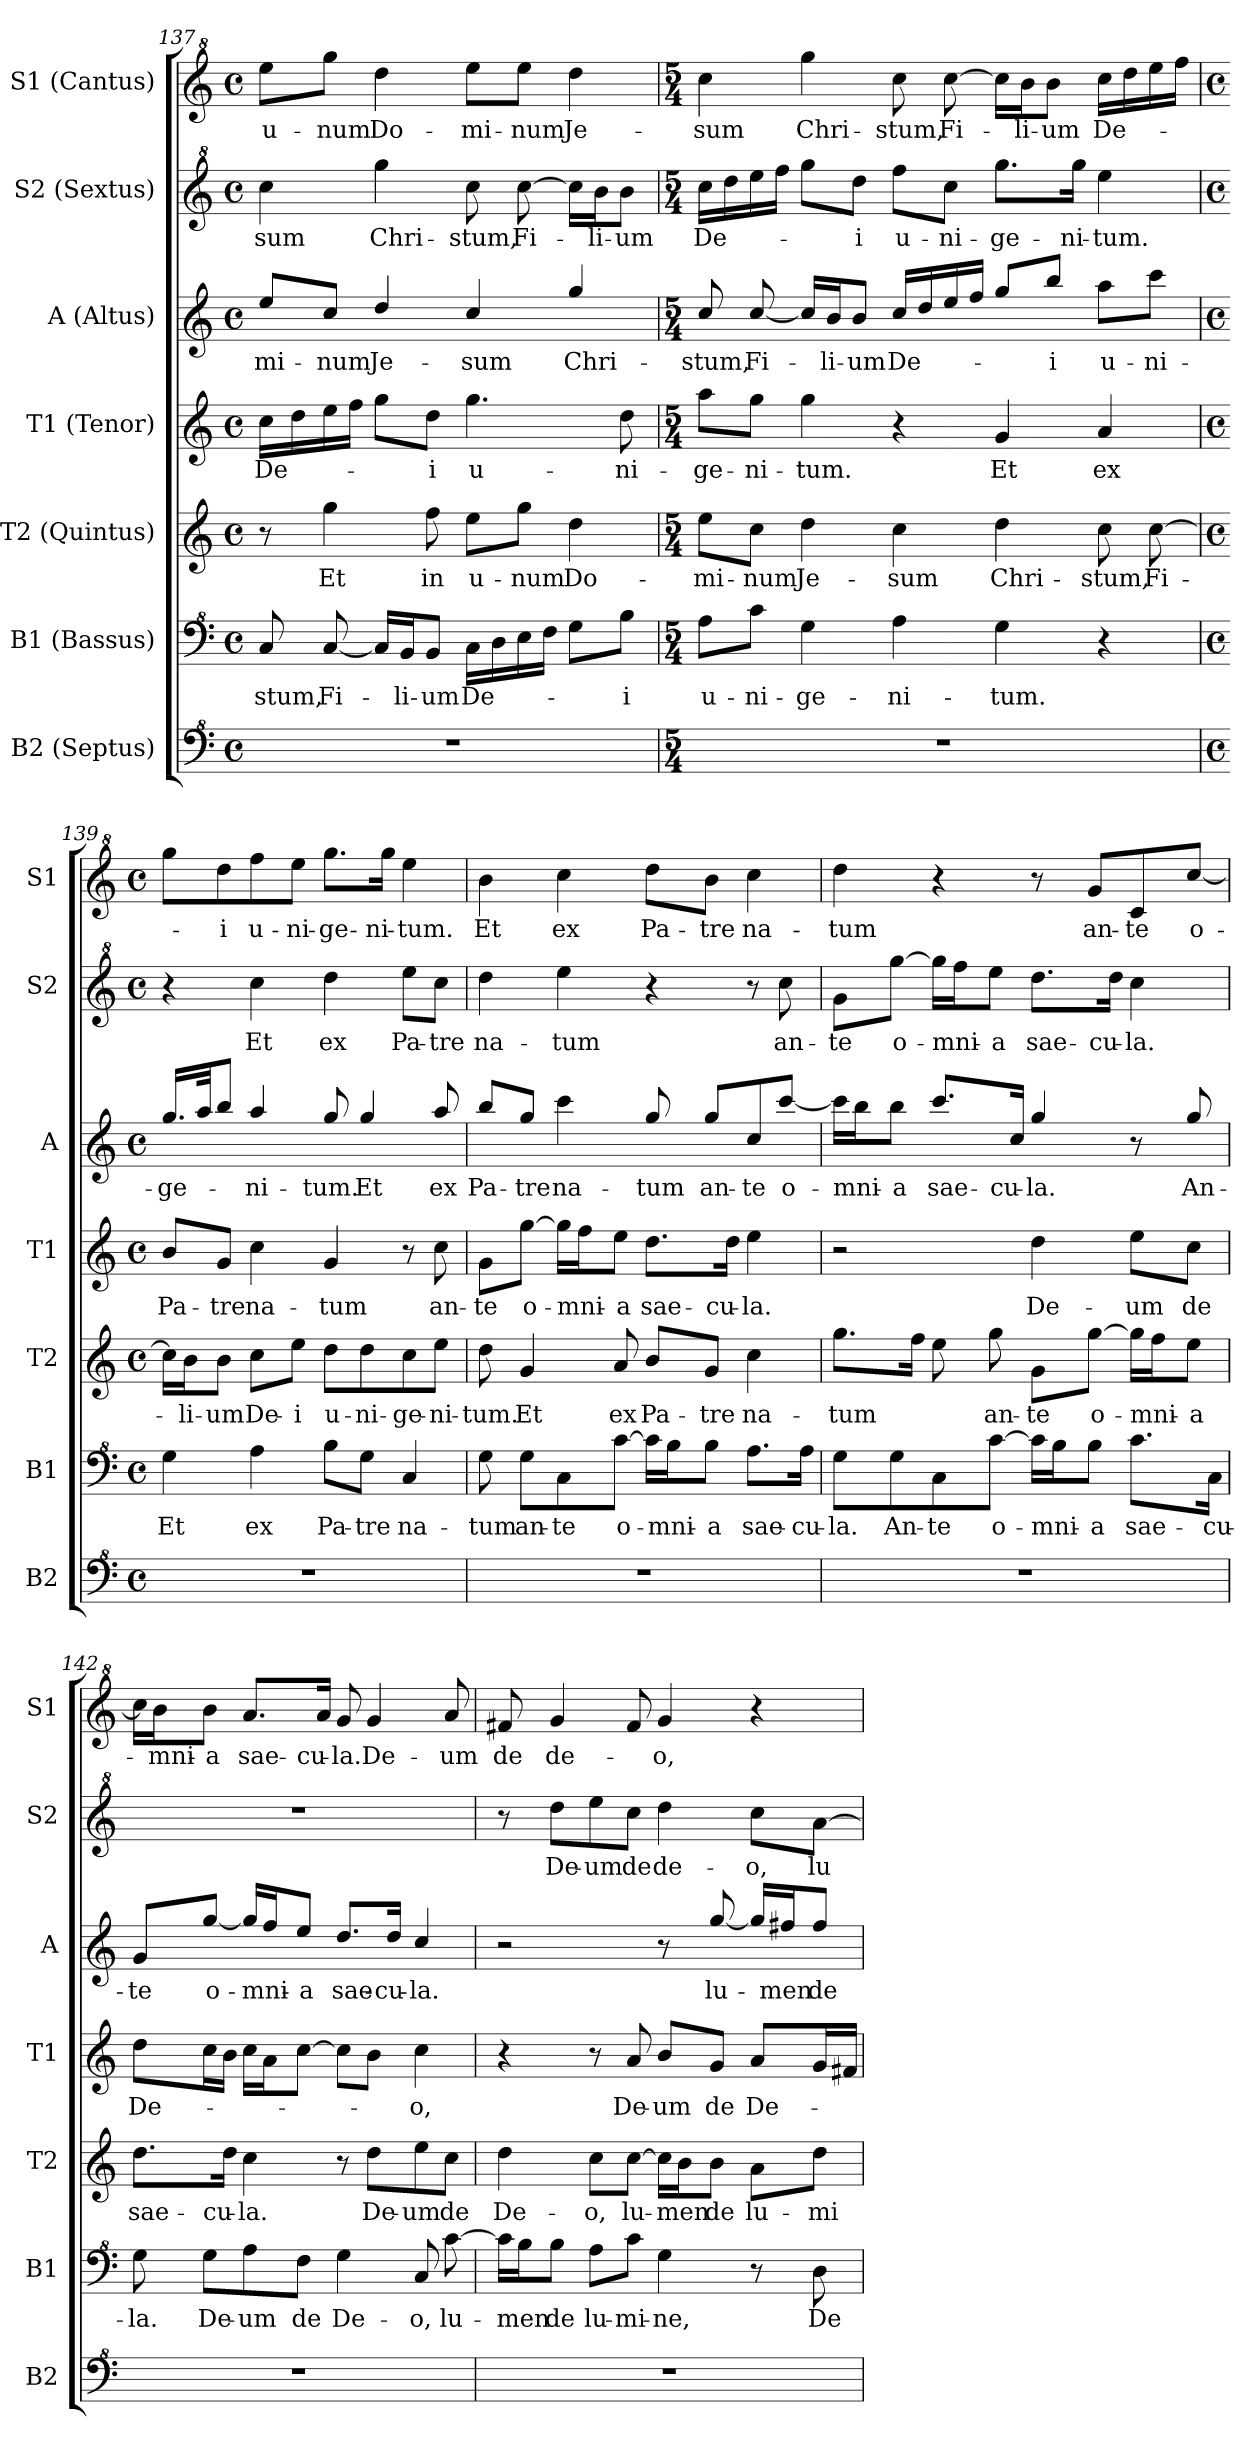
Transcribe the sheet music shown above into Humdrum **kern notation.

**kern	**kern	**text	**kern	**text	**kern	**text	**kern	**text	**kern	**text	**kern	**text
*part7	*part6	*part6	*part5	*part5	*part4	*part4	*part3	*part3	*part2	*part2	*part1	*part1
*staff7	*staff6	*staff6	*staff5	*staff5	*staff4	*staff4	*staff3	*staff3	*staff2	*staff2	*staff1	*staff1
*I"B2 (Septus)	*I"B1 (Bassus)	*	*I"T2 (Quintus)	*	*I"T1 (Tenor)	*	*I"A (Altus)	*	*I"S2 (Sextus)	*	*I"S1 (Cantus)	*
*I'B2	*I'B1	*	*I'T2	*	*I'T1	*	*I'A	*	*I'S2	*	*I'S1	*
*clefF^4	*clefF^4	*	*clefG2	*	*clefG2	*	*clefG2	*	*clefG^2	*	*clefG^2	*
*k[]	*k[]	*	*k[]	*	*k[]	*	*k[]	*	*k[]	*	*k[]	*
*M4/4	*M4/4	*	*M4/4	*	*M4/4	*	*M4/4	*	*M4/4	*	*M4/4	*
*met(c)	*met(c)	*	*met(c)	*	*met(c)	*	*met(c)	*	*met(c)	*	*met(c)	*
=137	=137	=137	=137	=137	=137	=137	=137	=137	=137	=137	=137	=137
!	!	!LO:LY:b	!	!	!	!LO:LY:b	!	!LO:LY:b	!	!LO:LY:b	!	!LO:LY:b
1r	8c/	-stum,	8r	.	16cc\LL	De-	8ee/L	-mi-	4ccc\	-sum	8eee\L	u-
.	.	.	.	.	16dd\	.	.	.	.	.	.	.
!	!	!LO:LY:b	!	!LO:LY:b	!	!	!	!LO:LY:b	!	!	!	!LO:LY:b
.	[8c/	Fi-	4gg\	Et	16ee\	.	8cc/J	-num	.	.	8ggg\J	-num
.	.	.	.	.	16ff\JJ	.	.	.	.	.	.	.
!	!	!	!	!	!	!	!	!LO:LY:b	!	!LO:LY:b	!	!LO:LY:b
.	16c/LL]	.	.	.	8gg\L	.	4dd/	Je-	4ggg\	Chri-	4ddd\	Do-
!	!	!LO:LY:b	!	!	!	!	!	!	!	!	!	!
.	16B/J	-li-	.	.	.	.	.	.	.	.	.	.
!	!	!LO:LY:b	!	!LO:LY:b	!	!LO:LY:b	!	!	!	!	!	!
.	8B/J	-um	8ff\	in	8dd\J	-i	.	.	.	.	.	.
!	!	!LO:LY:b	!	!LO:LY:b	!	!LO:LY:b	!	!LO:LY:b	!	!LO:LY:b	!	!LO:LY:b
.	16c\LL	De-	8ee\L	u-	4.gg\	u-	4cc/	-sum	8ccc\	-stum,	8eee\L	-mi-
.	16d\	.	.	.	.	.	.	.	.	.	.	.
!	!	!	!	!LO:LY:b	!	!	!	!	!	!LO:LY:b	!	!LO:LY:b
.	16e\	.	8gg\J	-num	.	.	.	.	[8ccc\	Fi-	8eee\J	-num
.	16f\JJ	.	.	.	.	.	.	.	.	.	.	.
!	!	!	!	!LO:LY:b	!	!	!	!LO:LY:b	!	!	!	!LO:LY:b
.	8g\L	.	4dd\	Do-	.	.	4gg/	Chri-	16ccc\LL]	.	4ddd\	Je-
!	!	!	!	!	!	!	!	!	!	!LO:LY:b	!	!
.	.	.	.	.	.	.	.	.	16bb\J	-li-	.	.
!	!	!LO:LY:b	!	!	!	!LO:LY:b	!	!	!	!LO:LY:b	!	!
.	8b\J	-i	.	.	8dd\	-ni-	.	.	8bb\J	-um	.	.
!!LO:PB:g=z
=138	=138	=138	=138	=138	=138	=138	=138	=138	=138	=138	=138	=138
*M5/4	*M5/4	*	*M5/4	*	*M5/4	*	*M5/4	*	*M5/4	*	*M5/4	*
!	!	!LO:LY:b	!	!LO:LY:b	!	!LO:LY:b	!	!LO:LY:b	!	!LO:LY:b	!	!LO:LY:b
4%5r	8a\L	u-	8ee\L	-mi-	8aa\L	-ge-	8cc/	-stum,	16ccc\LL	De-	4ccc\	-sum
.	.	.	.	.	.	.	.	.	16ddd\	.	.	.
!	!	!LO:LY:b	!	!LO:LY:b	!	!LO:LY:b	!	!LO:LY:b	!	!	!	!
.	8cc\J	-ni-	8cc\J	-num	8gg\J	-ni-	[8cc/	Fi-	16eee\	.	.	.
.	.	.	.	.	.	.	.	.	16fff\JJ	.	.	.
!	!	!LO:LY:b	!	!LO:LY:b	!	!LO:LY:b	!	!	!	!	!	!LO:LY:b
.	4g\	-ge-	4dd\	Je-	4gg\	-tum.	16cc/LL]	.	8ggg\L	.	4ggg\	Chri-
!	!	!	!	!	!	!	!	!LO:LY:b	!	!	!	!
.	.	.	.	.	.	.	16b/J	-li-	.	.	.	.
!	!	!	!	!	!	!	!	!LO:LY:b	!	!LO:LY:b	!	!
.	.	.	.	.	.	.	8b/J	-um	8ddd\J	-i	.	.
!	!	!LO:LY:b	!	!LO:LY:b	!	!	!	!LO:LY:b	!	!LO:LY:b	!	!LO:LY:b
.	4a\	-ni-	4cc\	-sum	4r	.	16cc/LL	De-	8fff\L	u-	8ccc\	-stum,
.	.	.	.	.	.	.	16dd/	.	.	.	.	.
!	!	!	!	!	!	!	!	!	!	!LO:LY:b	!	!LO:LY:b
.	.	.	.	.	.	.	16ee/	.	8ccc\J	-ni-	[8ccc\	Fi-
.	.	.	.	.	.	.	16ff/JJ	.	.	.	.	.
!	!	!LO:LY:b	!	!LO:LY:b	!	!LO:LY:b	!	!	!	!LO:LY:b	!	!
.	4g\	-tum.	4dd\	Chri-	4g/	Et	8gg/L	.	8.ggg\L	-ge-	16ccc\LL]	.
!	!	!	!	!	!	!	!	!	!	!	!	!LO:LY:b
.	.	.	.	.	.	.	.	.	.	.	16bb\J	-li-
!	!	!	!	!	!	!	!	!LO:LY:b	!	!	!	!LO:LY:b
.	.	.	.	.	.	.	8bb/J	-i	.	.	8bb\J	-um
!	!	!	!	!	!	!	!	!	!	!LO:LY:b	!	!
.	.	.	.	.	.	.	.	.	16ggg\Jk	-ni-	.	.
!	!	!	!	!LO:LY:b	!	!LO:LY:b	!	!LO:LY:b	!	!LO:LY:b	!	!LO:LY:b
.	4r	.	8cc\	-stum,	4a/	ex	8aa\L	u-	4eee\	-tum.	16ccc\LL	De-
.	.	.	.	.	.	.	.	.	.	.	16ddd\	.
!	!	!	!	!LO:LY:b	!	!	!	!LO:LY:b	!	!	!	!
.	.	.	[8cc\	Fi-	.	.	8ccc\J	-ni-	.	.	16eee\	.
.	.	.	.	.	.	.	.	.	.	.	16fff\JJ	.
=139	=139	=139	=139	=139	=139	=139	=139	=139	=139	=139	=139	=139
*M4/4	*M4/4	*	*M4/4	*	*M4/4	*	*M4/4	*	*M4/4	*	*M4/4	*
*met(c)	*met(c)	*	*met(c)	*	*met(c)	*	*met(c)	*	*met(c)	*	*met(c)	*
!	!	!LO:LY:b	!	!	!	!LO:LY:b	!	!LO:LY:b	!	!	!	!
1r	4g\	Et	16cc\LL]	.	8b/L	Pa-	16.gg/LL	-ge-	4r	.	8ggg\L	.
!	!	!	!	!LO:LY:b	!	!	!	!	!	!	!	!
.	.	.	16b\J	-li-	.	.	.	.	.	.	.	.
.	.	.	.	.	.	.	32aa/JK	.	.	.	.	.
!	!	!	!	!LO:LY:b	!	!LO:LY:b	!	!	!	!	!	!LO:LY:b
.	.	.	8b\J	-um	8g/J	-tre	8bb/J	.	.	.	8ddd\	-i
!	!	!LO:LY:b	!	!LO:LY:b	!	!LO:LY:b	!	!LO:LY:b	!	!LO:LY:b	!	!LO:LY:b
.	4a\	ex	8cc\L	De-	4cc\	na-	4aa/	-ni-	4ccc\	Et	8fff\	u-
!	!	!	!	!LO:LY:b	!	!	!	!	!	!	!	!LO:LY:b
.	.	.	8ee\J	-i	.	.	.	.	.	.	8eee\J	-ni-
!	!	!LO:LY:b	!	!LO:LY:b	!	!LO:LY:b	!	!LO:LY:b	!	!LO:LY:b	!	!LO:LY:b
.	8b\L	Pa-	8dd\L	u-	4g/	-tum	8gg/	-tum.	4ddd\	ex	8.ggg\L	-ge-
!	!	!LO:LY:b	!	!LO:LY:b	!	!	!	!LO:LY:b	!	!	!	!
.	8g\J	-tre	8dd\	-ni-	.	.	4gg/	Et	.	.	.	.
!	!	!	!	!	!	!	!	!	!	!	!	!LO:LY:b
.	.	.	.	.	.	.	.	.	.	.	16ggg\Jk	-ni-
!	!	!LO:LY:b	!	!LO:LY:b	!	!	!	!	!	!LO:LY:b	!	!LO:LY:b
.	4c/	na-	8cc\	-ge-	8r	.	.	.	8eee\L	Pa-	4eee\	-tum.
!	!	!	!	!LO:LY:b	!	!LO:LY:b	!	!LO:LY:b	!	!LO:LY:b	!	!
.	.	.	8ee\J	-ni-	8cc\	an-	8aa/	ex	8ccc\J	-tre	.	.
=140	=140	=140	=140	=140	=140	=140	=140	=140	=140	=140	=140	=140
!	!	!LO:LY:b	!	!LO:LY:b	!	!LO:LY:b	!	!LO:LY:b	!	!LO:LY:b	!	!LO:LY:b
1r	8g\	-tum	8dd\	-tum.	8g\L	-te	8bb/L	Pa-	4ddd\	na-	4bb\	Et
!	!	!LO:LY:b	!	!LO:LY:b	!	!LO:LY:b	!	!LO:LY:b	!	!	!	!
.	8g\L	an-	4g/	Et	[8gg\J	o-	8gg/J	-tre	.	.	.	.
!	!	!LO:LY:b	!	!	!	!	!	!LO:LY:b	!	!LO:LY:b	!	!LO:LY:b
.	8c\	-te	.	.	16gg\LL]	.	4ccc\	na-	4eee\	-tum	4ccc\	ex
!	!	!	!	!	!	!LO:LY:b	!	!	!	!	!	!
.	.	.	.	.	16ff\J	-mni-	.	.	.	.	.	.
!	!	!LO:LY:b	!	!LO:LY:b	!	!LO:LY:b	!	!	!	!	!	!
.	[8cc\J	o-	8a/	ex	8ee\J	-a	.	.	.	.	.	.
!	!	!	!	!LO:LY:b	!	!LO:LY:b	!	!LO:LY:b	!	!	!	!LO:LY:b
.	16cc\LL]	.	8b/L	Pa-	8.dd\L	sae-	8gg/	-tum	4r	.	8ddd\L	Pa-
!	!	!LO:LY:b	!	!	!	!	!	!	!	!	!	!
.	16b\J	-mni-	.	.	.	.	.	.	.	.	.	.
!	!	!LO:LY:b	!	!LO:LY:b	!	!	!	!LO:LY:b	!	!	!	!LO:LY:b
.	8b\J	-a	8g/J	-tre	.	.	8gg/L	an-	.	.	8bb\J	-tre
!	!	!	!	!	!	!LO:LY:b	!	!	!	!	!	!
.	.	.	.	.	16dd\Jk	-cu-	.	.	.	.	.	.
!	!	!LO:LY:b	!	!LO:LY:b	!	!LO:LY:b	!	!LO:LY:b	!	!	!	!LO:LY:b
.	8.a\L	sae-	4cc\	na-	4ee\	-la.	8cc/	-te	8r	.	4ccc\	na-
!	!	!	!	!	!	!	!	!LO:LY:b	!	!LO:LY:b	!	!
.	.	.	.	.	.	.	[8ccc/J	o-	8ccc\	an-	.	.
!	!	!LO:LY:b	!	!	!	!	!	!	!	!	!	!
.	16a\Jk	-cu-	.	.	.	.	.	.	.	.	.	.
!!LO:LB:g=z
=141	=141	=141	=141	=141	=141	=141	=141	=141	=141	=141	=141	=141
!	!	!LO:LY:b	!	!LO:LY:b	!	!	!	!	!	!LO:LY:b	!	!LO:LY:b
1r	8g\L	-la.	8.gg\L	-tum	2r	.	16ccc\LL]	.	8gg\L	-te	4ddd\	-tum
!	!	!	!	!	!	!	!	!LO:LY:b	!	!	!	!
.	.	.	.	.	.	.	16bb\J	-mni-	.	.	.	.
!	!	!LO:LY:b	!	!	!	!	!	!LO:LY:b	!	!LO:LY:b	!	!
.	8g\	An-	.	.	.	.	8bb\J	-a	[8ggg\J	o-	.	.
.	.	.	16ff\Jk	.	.	.	.	.	.	.	.	.
!	!	!LO:LY:b	!	!	!	!	!	!LO:LY:b	!	!	!	!
.	8c\	-te	8ee\	.	.	.	8.ccc/L	sae-	16ggg\LL]	.	4r	.
!	!	!	!	!	!	!	!	!	!	!LO:LY:b	!	!
.	.	.	.	.	.	.	.	.	16fff\J	-mni-	.	.
!	!	!LO:LY:b	!	!LO:LY:b	!	!	!	!	!	!LO:LY:b	!	!
.	[8cc\J	o-	8gg\	an-	.	.	.	.	8eee\J	-a	.	.
!	!	!	!	!	!	!	!	!LO:LY:b	!	!	!	!
.	.	.	.	.	.	.	16cc/Jk	-cu-	.	.	.	.
!	!	!	!	!LO:LY:b	!	!LO:LY:b	!	!LO:LY:b	!	!LO:LY:b	!	!
.	16cc\LL]	.	8g\L	-te	4dd\	De-	4gg/	-la.	8.ddd\L	sae-	8r	.
!	!	!LO:LY:b	!	!	!	!	!	!	!	!	!	!
.	16b\J	-mni-	.	.	.	.	.	.	.	.	.	.
!	!	!LO:LY:b	!	!LO:LY:b	!	!	!	!	!	!	!	!LO:LY:b
.	8b\J	-a	[8gg\J	o-	.	.	.	.	.	.	8gg/L	an-
!	!	!	!	!	!	!	!	!	!	!LO:LY:b	!	!
.	.	.	.	.	.	.	.	.	16ddd\Jk	-cu-	.	.
!	!	!LO:LY:b	!	!	!	!LO:LY:b	!	!	!	!LO:LY:b	!	!LO:LY:b
.	8.cc\L	sae-	16gg\LL]	.	8ee\L	-um	8r	.	4ccc\	-la.	8cc/	-te
!	!	!	!	!LO:LY:b	!	!	!	!	!	!	!	!
.	.	.	16ff\J	-mni-	.	.	.	.	.	.	.	.
!	!	!	!	!LO:LY:b	!	!LO:LY:b	!	!LO:LY:b	!	!	!	!LO:LY:b
.	.	.	8ee\J	-a	8cc\J	de	8gg/	An-	.	.	[8ccc/J	o-
!	!	!LO:LY:b	!	!	!	!	!	!	!	!	!	!
.	16c\Jk	-cu-	.	.	.	.	.	.	.	.	.	.
=142	=142	=142	=142	=142	=142	=142	=142	=142	=142	=142	=142	=142
!	!	!LO:LY:b	!	!LO:LY:b	!	!LO:LY:b	!	!LO:LY:b	!	!	!	!
1r	8g\	-la.	8.dd\L	sae-	8dd\L	De-	8g/L	-te	1r	.	16ccc\LL]	.
!	!	!	!	!	!	!	!	!	!	!	!	!LO:LY:b
.	.	.	.	.	.	.	.	.	.	.	16bb\J	-mni-
!	!	!LO:LY:b	!	!	!	!	!	!LO:LY:b	!	!	!	!LO:LY:b
.	8g\L	De-	.	.	16cc\L	.	[8gg/J	o-	.	.	8bb\J	-a
!	!	!	!	!LO:LY:b	!	!	!	!	!	!	!	!
.	.	.	16dd\Jk	-cu-	16b\JJ	.	.	.	.	.	.	.
!	!	!LO:LY:b	!	!LO:LY:b	!	!	!	!	!	!	!	!LO:LY:b
.	8a\	-um	4cc\	-la.	16cc\LL	.	16gg/LL]	.	.	.	8.aa/L	sae-
!	!	!	!	!	!	!	!	!LO:LY:b	!	!	!	!
.	.	.	.	.	16a\J	.	16ff/J	-mni-	.	.	.	.
!	!	!LO:LY:b	!	!	!	!	!	!LO:LY:b	!	!	!	!
.	8f\J	de	.	.	[8cc\J	.	8ee/J	-a	.	.	.	.
!	!	!	!	!	!	!	!	!	!	!	!	!LO:LY:b
.	.	.	.	.	.	.	.	.	.	.	16aa/Jk	-cu-
!	!	!LO:LY:b	!	!	!	!	!	!LO:LY:b	!	!	!	!LO:LY:b
.	4g\	De-	8r	.	8cc\L]	.	8.dd/L	sae-	.	.	8gg/	-la.
!	!	!	!	!LO:LY:b	!	!	!	!	!	!	!	!LO:LY:b
.	.	.	8dd\L	De-	8b\J	.	.	.	.	.	4gg/	De-
!	!	!	!	!	!	!	!	!LO:LY:b	!	!	!	!
.	.	.	.	.	.	.	16dd/Jk	-cu-	.	.	.	.
!	!	!LO:LY:b	!	!LO:LY:b	!	!LO:LY:b	!	!LO:LY:b	!	!	!	!
.	8c/	-o,	8ee\	-um	4cc\	-o,	4cc/	-la.	.	.	.	.
!	!	!LO:LY:b	!	!LO:LY:b	!	!	!	!	!	!	!	!LO:LY:b
.	[8cc\	lu-	8cc\J	de	.	.	.	.	.	.	8aa/	-um
=143	=143	=143	=143	=143	=143	=143	=143	=143	=143	=143	=143	=143
!	!	!	!	!LO:LY:b	!	!	!	!	!	!	!	!LO:LY:b
1r	16cc\LL]	.	4dd\	De-	4r	.	2r	.	8r	.	8ff#X/	de
!	!	!LO:LY:b	!	!	!	!	!	!	!	!	!	!
.	16b\J	-men	.	.	.	.	.	.	.	.	.	.
!	!	!LO:LY:b	!	!	!	!	!	!	!	!LO:LY:b	!	!LO:LY:b
.	8b\J	de	.	.	.	.	.	.	8ddd\L	De-	4gg/	de-
!	!	!LO:LY:b	!	!LO:LY:b	!	!	!	!	!	!LO:LY:b	!	!
.	8a\L	lu-	8cc\L	-o,	8r	.	.	.	8eee\	-um	.	.
!	!	!LO:LY:b	!	!LO:LY:b	!	!LO:LY:b	!	!	!	!LO:LY:b	!	!
.	8cc\J	-mi-	[8cc\J	lu-	8a/	De-	.	.	8ccc\J	de	8ff#/	.
!	!	!LO:LY:b	!	!	!	!LO:LY:b	!	!	!	!LO:LY:b	!	!LO:LY:b
.	4g\	-ne,	16cc\LL]	.	8b/L	-um	8r	.	4ddd\	de-	4gg/	-o,
!	!	!	!	!LO:LY:b	!	!	!	!	!	!	!	!
.	.	.	16b\J	-men	.	.	.	.	.	.	.	.
!	!	!	!	!LO:LY:b	!	!LO:LY:b	!	!LO:LY:b	!	!	!	!
.	.	.	8b\J	de	8g/J	de	[8gg/	lu-	.	.	.	.
!	!	!	!	!LO:LY:b	!	!LO:LY:b	!	!	!	!LO:LY:b	!	!
.	8r	.	8a\L	lu-	8a/L	De-	16gg/LL]	.	8ccc\L	-o,	4r	.
!	!	!	!	!	!	!	!	!LO:LY:b	!	!	!	!
.	.	.	.	.	.	.	16ff#X/J	-men	.	.	.	.
!	!	!LO:LY:b	!	!LO:LY:b	!	!	!	!LO:LY:b	!	!LO:LY:b	!	!
.	8d\	De-	8dd\J	-mi-	16g/L	.	8ff#/J	de	[8aa\J	lu-	.	.
.	.	.	.	.	16f#X/JJ	.	.	.	.	.	.	.
=	=	=	=	=	=	=	=	=	=	=	=	=
*-	*-	*-	*-	*-	*-	*-	*-	*-	*-	*-	*-	*-
